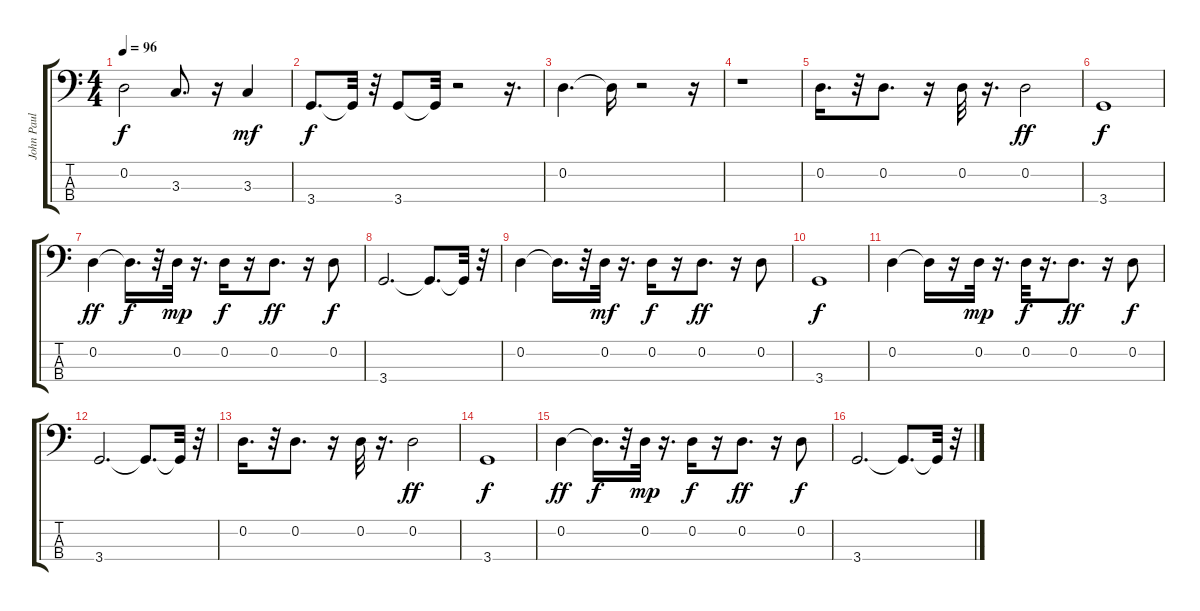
\track ("John Paul Jones - Bass Guitar" "John Paul ") {instrument electricbassfinger}
\staff {score tabs}
\tuning (G2 D2 A1 E1) {hide}
\ts (4 4)
\tempo 96
\clef f4
\ks c
0.2.2{dy f} 3.3.8{d} r.16 3.3.4{dy mf} |
3.4.8{d dy f} 3.4{t}.32 r.32 3.4.8 3.4{t}.32 r.2 r.16{d} |
0.2.4{d} 0.2{t}.16 r.2 r.16 |
r.1 |
0.2.16{d} r.32 0.2.8{d} r.16 0.2.32 r.16{d} 0.2.2{dy ff} |
3.4.1{dy f} |
0.2.4{dy ff} 0.2{t}.16{d dy f} r.32 0.2.32{dy mp} r.16{d} 0.2.16{dy f} r.16 0.2.8{d dy ff} r.16 0.2.8{dy f} |
3.4.2{d} 3.4{t}.8{d} 3.4{t}.32 r.32 |
0.2.4 0.2{t}.16{d} r.32 0.2.32{dy mf} r.16{d} 0.2.16{dy f} r.16 0.2.8{d dy ff} r.16 0.2.8 |
3.4.1{dy f} |
0.2.4 0.2{t}.16 r.16 0.2.32{dy mp} r.16{d} 0.2.32{dy f} r.16{d} 0.2.8{d dy ff} r.16 0.2.8{dy f} |
3.4.2{d} 3.4{t}.8{d} 3.4{t}.32 r.32 |
0.2.16{d} r.32 0.2.8{d} r.16 0.2.32 r.16{d} 0.2.2{dy ff} |
3.4.1{dy f} |
0.2.4{dy ff} 0.2{t}.16{d dy f} r.32 0.2.32{dy mp} r.16{d} 0.2.16{dy f} r.16 0.2.8{d dy ff} r.16 0.2.8{dy f} |
3.4.2{d} 3.4{t}.8{d} 3.4{t}.32 r.32
